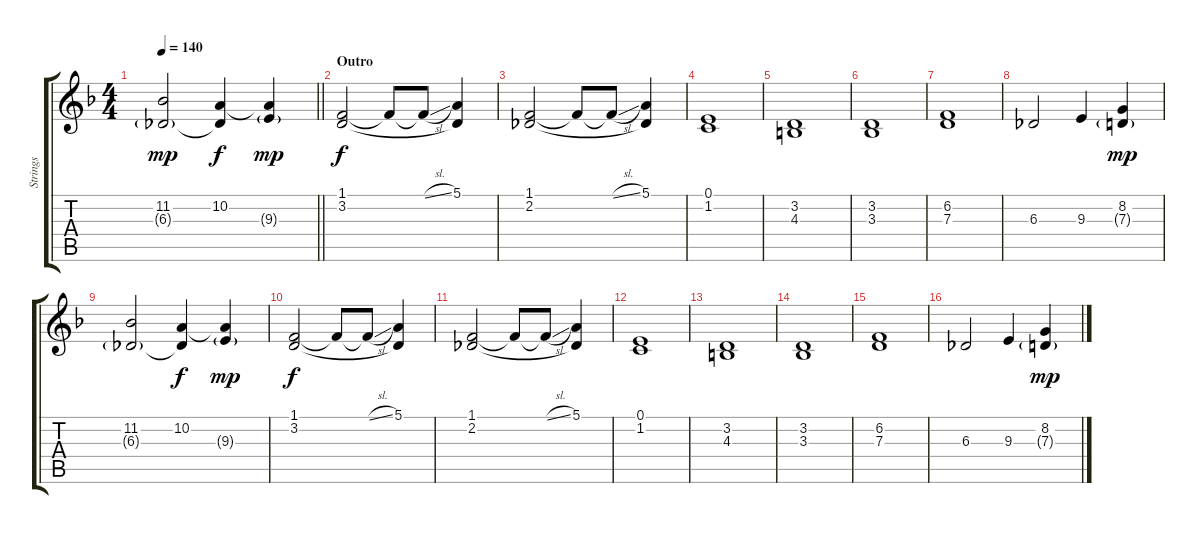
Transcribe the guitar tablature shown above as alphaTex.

\track ("Strings" "Strings") {instrument synthstrings1}
\staff {score tabs}
\tuning (E4 B3 G3 D3 A2 E2) {hide}
\ts (4 4)
\tempo 140
\clef g2
\barLineRight lightlight
\ks dminor
(11.2 6.3{g}).2{dy mp} (10.2 6.3{t}).4{dy f} (10.2{t} 9.3{g}).4{dy mp} |
\section ("" "Outro")
(1.1 3.2).2{dy f} 1.1{t}.8 1.1{sl t}.8 (5.1 3.2{t}).4 |
(1.1 2.2).2 1.1{t}.8 1.1{sl t}.8 (5.1 2.2{t}).4 |
(0.1 1.2).1 |
(3.2 4.3).1 |
(3.2 3.3).1 |
(6.2 7.3).1 |
6.3.2 9.3.4 (8.2 7.3{g}).4{dy mp} |
(11.2 6.3{g}).2 (10.2 6.3{t}).4{dy f} (10.2{t} 9.3{g}).4{dy mp} |
(1.1 3.2).2{dy f} 1.1{t}.8 1.1{sl t}.8 (5.1 3.2{t}).4 |
(1.1 2.2).2 1.1{t}.8 1.1{sl t}.8 (5.1 2.2{t}).4 |
(0.1 1.2).1 |
(3.2 4.3).1 |
(3.2 3.3).1 |
(6.2 7.3).1 |
6.3.2 9.3.4 (8.2 7.3{g}).4{dy mp}
